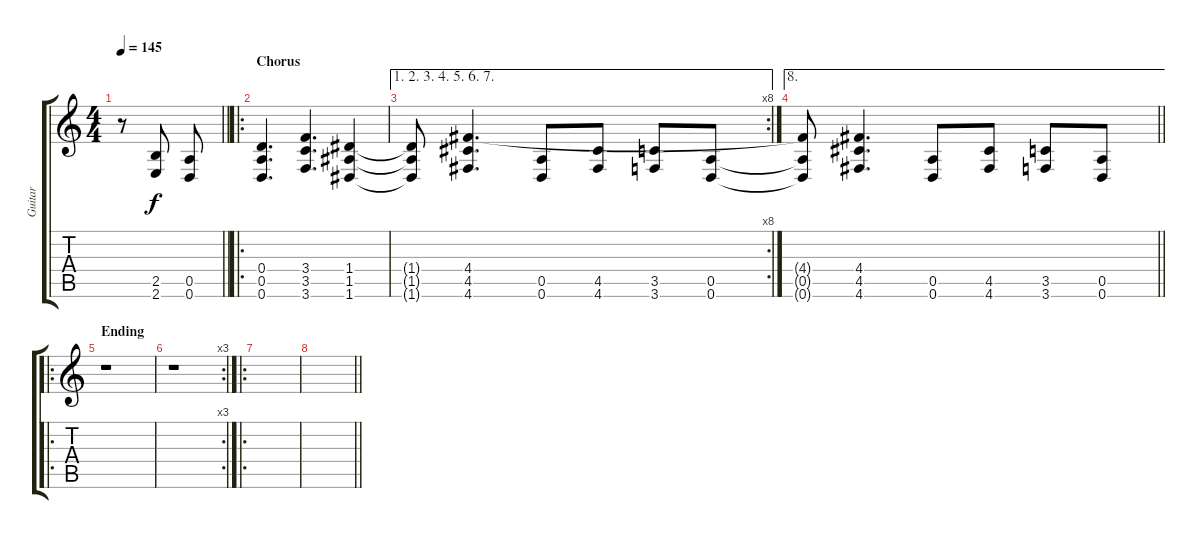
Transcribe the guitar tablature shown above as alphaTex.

\track ("Guitar" "Guitar") {instrument distortionguitar}
\staff {score tabs}
\tuning (E4 B3 G3 D3 A2 D2) {hide}
\ts (4 4)
\tempo 145
\clef g2
\barLineRight lightlight
\ks c
r.8{dy f} (2.5 2.6).8 (0.5 0.6).8 |
\ro
\section ("" "Chorus")
(0.4 0.5 0.6).4{d} (3.4 3.5 3.6).4{d} (1.4 1.5 1.6).4 |
\ae (1 2 3 4 5 6 7)
\rc 8
(1.4{t} 1.5{t} 1.6{t}).8 (4.4 4.5 4.6).4{d} (0.5 0.6).8 (4.5 4.6).8 (3.5 3.6).8 (0.5 0.6).8 |
\ae 8
\barLineRight lightlight
(4.4{t} 0.5{t} 0.6{t}).8 (4.4 4.5 4.6).4{d} (0.5 0.6).8 (4.5 4.6).8 (3.5 3.6).8 (0.5 0.6).8 |
\ro
\section ("" "Ending")
r.1 |
\rc 3
r.1 |
\ro
|
\barLineRight lightlight
